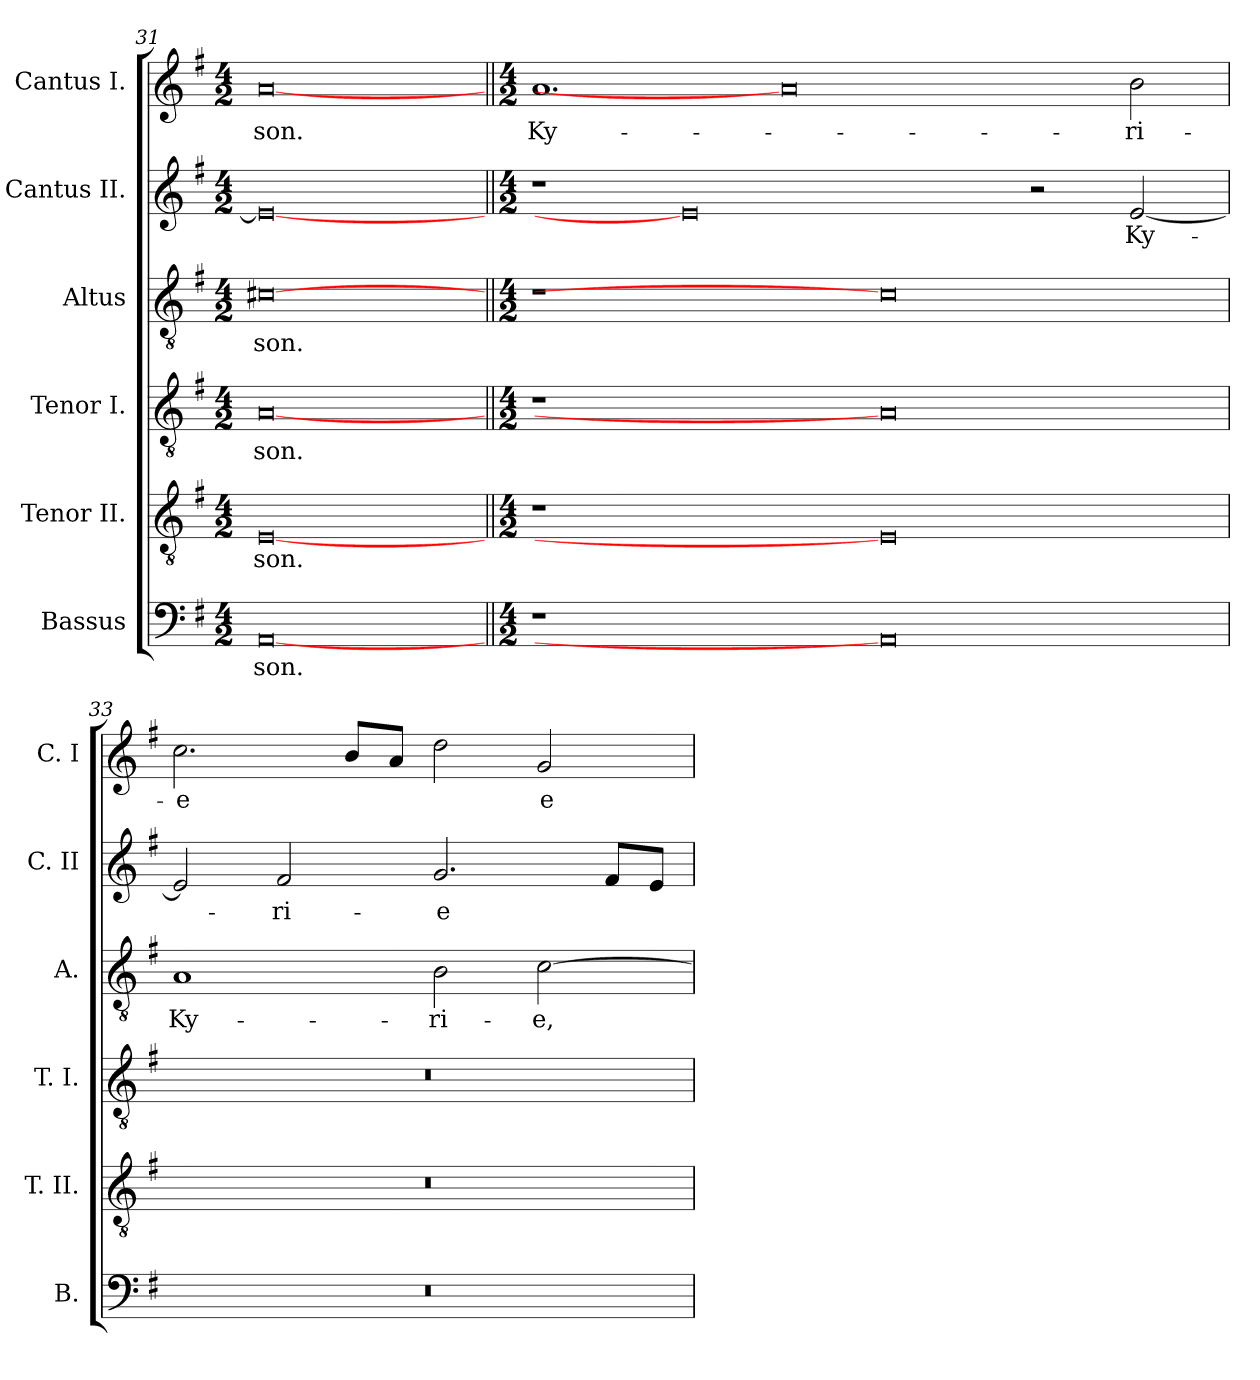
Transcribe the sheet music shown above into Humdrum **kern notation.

**kern	**text	**kern	**text	**kern	**text	**kern	**text	**kern	**text	**kern	**text
*part6	*part6	*part5	*part5	*part4	*part4	*part3	*part3	*part2	*part2	*part1	*part1
*staff6	*staff6	*staff5	*staff5	*staff4	*staff4	*staff3	*staff3	*staff2	*staff2	*staff1	*staff1
*I"Bassus	*	*I"Tenor II.	*	*I"Tenor I.	*	*I"Altus	*	*I"Cantus II.	*	*I"Cantus I.	*
*I'B.	*	*I'T. II.	*	*I'T. I.	*	*I'A.	*	*I'C. II	*	*I'C. I	*
*clefF4	*	*clefGv2	*	*clefGv2	*	*clefGv2	*	*clefG2	*	*clefG2	*
*	*	*ITrd7c12	*	*ITrd7c12	*	*ITrd7c12	*	*	*	*	*
*k[f#]	*	*k[f#]	*	*k[f#]	*	*k[f#]	*	*k[f#]	*	*k[f#]	*
*G:	*	*G:	*	*G:	*	*G:	*	*G:	*	*G:	*
*M4/2	*	*M4/2	*	*M4/2	*	*M4/2	*	*M4/2	*	*M4/2	*
=31	=31	=31	=31	=31	=31	=31	=31	=31	=31	=31	=31
!	!LO:LY:b:color=#000000	!	!	!	!	!	!	!	!	!	!
!	!	!	!LO:LY:b:color=#000000	!	!	!	!	!	!	!	!
!	!	!	!	!	!LO:LY:b:color=#000000	!	!	!	!	!	!
!	!	!	!	!	!	!	!LO:LY:b:color=#000000	!	!	!	!
!	!	!	!	!	!	!	!	!	!	!	!LO:LY:b:color=#000000
[0AAi	-son.	[0EEi	-son.	[0AAi	-son.	[0C#Xi	-son.	0ei_	.	[0ai	-son.
!!LO:LB:g=z
=32||	=32||	=32||	=32||	=32||	=32||	=32||	=32||	=32||	=32||	=32||	=32||
*M4/2	*	*M4/2	*	*M4/2	*	*M4/2	*	*M4/2	*	*M4/2	*
!LO:N:vis=1	!	!LO:N:vis=1	!	!LO:N:vis=1	!	!LO:N:vis=1	!	!	!	!	!
!	!	!	!	!	!	!	!	!	!	!	!LO:LY:b:color=#000000
0r	.	0r	.	0r	.	0r	.	1r	.	1.ai	Ky-
.	.	.	.	.	.	.	.	0ei]	.	.	.
.	.	.	.	.	.	.	.	.	.	0ai]	.
0AAi]	.	0EEi]	.	0AAi]	.	0C#i]	.	.	.	.	.
.	.	.	.	.	.	.	.	2r	.	.	.
!	!	!	!	!	!	!	!	!	!LO:LY:b:color=#000000	!	!
!	!	!	!	!	!	!	!	!	!	!	!LO:LY:b:color=#000000
.	.	.	.	.	.	.	.	[2ei/	Ky-	2bi\	-ri-
=33	=33	=33	=33	=33	=33	=33	=33	=33	=33	=33	=33
!LO:N:vis=1	!	!LO:N:vis=1	!	!LO:N:vis=1	!	!	!	!	!	!	!
!	!	!	!	!	!	!	!LO:LY:b:color=#000000	!	!	!	!
!	!	!	!	!	!	!	!	!	!	!	!LO:LY:b:color=#000000
0r	.	0r	.	0r	.	1AAi	Ky-	2ei/]	.	2.cci\	-e
!	!	!	!	!	!	!	!	!	!LO:LY:b:color=#000000	!	!
.	.	.	.	.	.	.	.	2f#i/	-ri-	.	.
.	.	.	.	.	.	.	.	.	.	8bi/L	.
.	.	.	.	.	.	.	.	.	.	8ai/J	.
!	!	!	!	!	!	!	!LO:LY:b:color=#000000	!	!	!	!
!	!	!	!	!	!	!	!	!	!LO:LY:b:color=#000000	!	!
.	.	.	.	.	.	2BBi\	-ri-	2.gi/	-e	2ddi\	.
!	!	!	!	!	!	!	!LO:LY:b:color=#000000	!	!	!	!
!	!	!	!	!	!	!	!	!	!	!	!LO:LY:b:color=#000000
.	.	.	.	.	.	[2Ci\	-e,	.	.	2gi/	e-
.	.	.	.	.	.	.	.	8f#i/L	.	.	.
.	.	.	.	.	.	.	.	8ei/J	.	.	.
=	=	=	=	=	=	=	=	=	=	=	=
*-	*-	*-	*-	*-	*-	*-	*-	*-	*-	*-	*-
